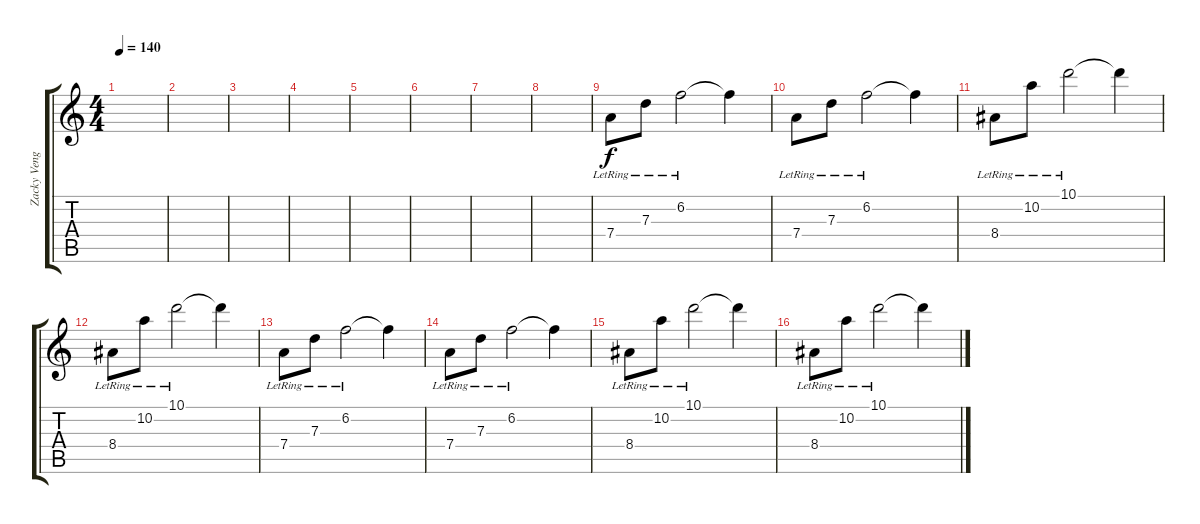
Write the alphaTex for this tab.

\track ("Zacky Vengeance Clean" "Zacky Veng") {instrument electricguitarjazz}
\staff {score tabs}
\tuning (E4 B3 G3 D3 A2 E2) {hide}
\ts (4 4)
\tempo 140
\clef g2
\ks c
|
|
|
|
|
|
|
|
7.4{lr}.8 7.3{lr}.8 6.2{lr}.2 6.2{t}.4 |
7.4{lr}.8 7.3{lr}.8 6.2{lr}.2 6.2{t}.4 |
8.4{lr}.8 10.2{lr}.8 10.1{lr}.2 10.1{t}.4 |
8.4{lr}.8 10.2{lr}.8 10.1{lr}.2 10.1{t}.4 |
7.4{lr}.8 7.3{lr}.8 6.2{lr}.2 6.2{t}.4 |
7.4{lr}.8 7.3{lr}.8 6.2{lr}.2 6.2{t}.4 |
8.4{lr}.8 10.2{lr}.8 10.1{lr}.2 10.1{t}.4 |
8.4{lr}.8 10.2{lr}.8 10.1{lr}.2 10.1{t}.4
